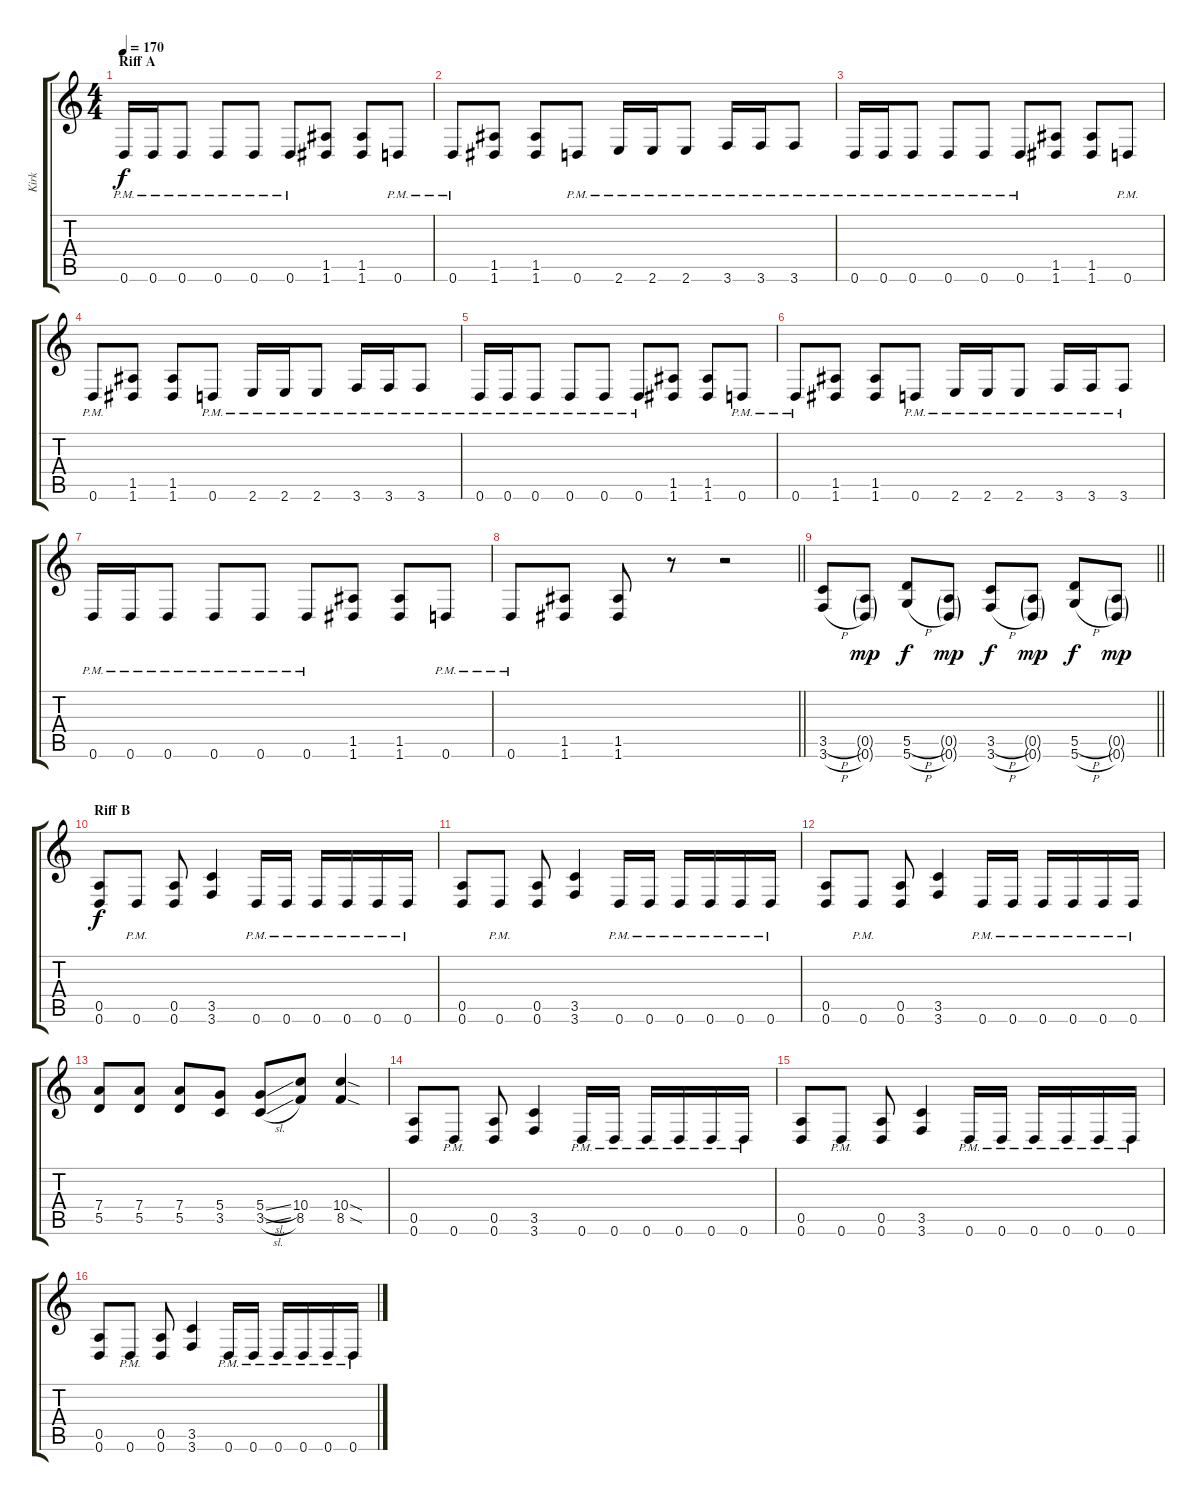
\track ("Kirk" "Kirk") {instrument distortionguitar}
\staff {score tabs}
\tuning (E4 B3 G3 D3 A2 D2) {hide}
\ts (4 4)
\section ("" "Riff A")
\tempo 170
\clef g2
\ks c
0.6{pm}.16{dy f} 0.6{pm}.16 0.6{pm}.8 0.6{pm}.8 0.6{pm}.8 0.6{pm}.8 (1.5 1.6).8 (1.5 1.6).8 0.6{pm}.8 |
0.6{pm}.8 (1.5 1.6).8 (1.5 1.6).8 0.6{pm}.8 2.6{pm}.16 2.6{pm}.16 2.6{pm}.8 3.6{pm}.16 3.6{pm}.16 3.6{pm}.8 |
0.6{pm}.16 0.6{pm}.16 0.6{pm}.8 0.6{pm}.8 0.6{pm}.8 0.6{pm}.8 (1.5 1.6).8 (1.5 1.6).8 0.6{pm}.8 |
0.6{pm}.8 (1.5 1.6).8 (1.5 1.6).8 0.6{pm}.8 2.6{pm}.16 2.6{pm}.16 2.6{pm}.8 3.6{pm}.16 3.6{pm}.16 3.6{pm}.8 |
0.6{pm}.16 0.6{pm}.16 0.6{pm}.8 0.6{pm}.8 0.6{pm}.8 0.6{pm}.8 (1.5 1.6).8 (1.5 1.6).8 0.6{pm}.8 |
0.6{pm}.8 (1.5 1.6).8 (1.5 1.6).8 0.6{pm}.8 2.6{pm}.16 2.6{pm}.16 2.6{pm}.8 3.6{pm}.16 3.6{pm}.16 3.6{pm}.8 |
0.6{pm}.16 0.6{pm}.16 0.6{pm}.8 0.6{pm}.8 0.6{pm}.8 0.6{pm}.8 (1.5 1.6).8 (1.5 1.6).8 0.6{pm}.8 |
\barLineRight lightlight
0.6{pm}.8 (1.5 1.6).8 (1.5 1.6).8 r.8 r.2 |
\section ("" "")
\barLineRight lightlight
(3.5{h} 3.6{h}).8 (0.5{g} 0.6{g}).8{dy mp} (5.5{h} 5.6{h}).8{dy f} (0.5{g} 0.6{g}).8{dy mp} (3.5{h} 3.6{h}).8{dy f} (0.5{g} 0.6{g}).8{dy mp} (5.5{h} 5.6{h}).8{dy f} (0.5{g} 0.6{g}).8{dy mp} |
\section ("" "Riff B")
(0.5 0.6).8{dy f} 0.6{pm}.8 (0.5 0.6).8 (3.5 3.6).4 0.6{pm}.16 0.6{pm}.16 0.6{pm}.16 0.6{pm}.16 0.6{pm}.16 0.6{pm}.16 |
(0.5 0.6).8 0.6{pm}.8 (0.5 0.6).8 (3.5 3.6).4 0.6{pm}.16 0.6{pm}.16 0.6{pm}.16 0.6{pm}.16 0.6{pm}.16 0.6{pm}.16 |
(0.5 0.6).8 0.6{pm}.8 (0.5 0.6).8 (3.5 3.6).4 0.6{pm}.16 0.6{pm}.16 0.6{pm}.16 0.6{pm}.16 0.6{pm}.16 0.6{pm}.16 |
(7.4 5.5).8 (7.4 5.5).8 (7.4 5.5).8 (5.4 3.5).8 (5.4{sl} 3.5{sl}).8 (10.4 8.5).8 (10.4{sod} 8.5{sod}).4 |
(0.5 0.6).8 0.6{pm}.8 (0.5 0.6).8 (3.5 3.6).4 0.6{pm}.16 0.6{pm}.16 0.6{pm}.16 0.6{pm}.16 0.6{pm}.16 0.6{pm}.16 |
(0.5 0.6).8 0.6{pm}.8 (0.5 0.6).8 (3.5 3.6).4 0.6{pm}.16 0.6{pm}.16 0.6{pm}.16 0.6{pm}.16 0.6{pm}.16 0.6{pm}.16 |
(0.5 0.6).8 0.6{pm}.8 (0.5 0.6).8 (3.5 3.6).4 0.6{pm}.16 0.6{pm}.16 0.6{pm}.16 0.6{pm}.16 0.6{pm}.16 0.6{pm}.16
